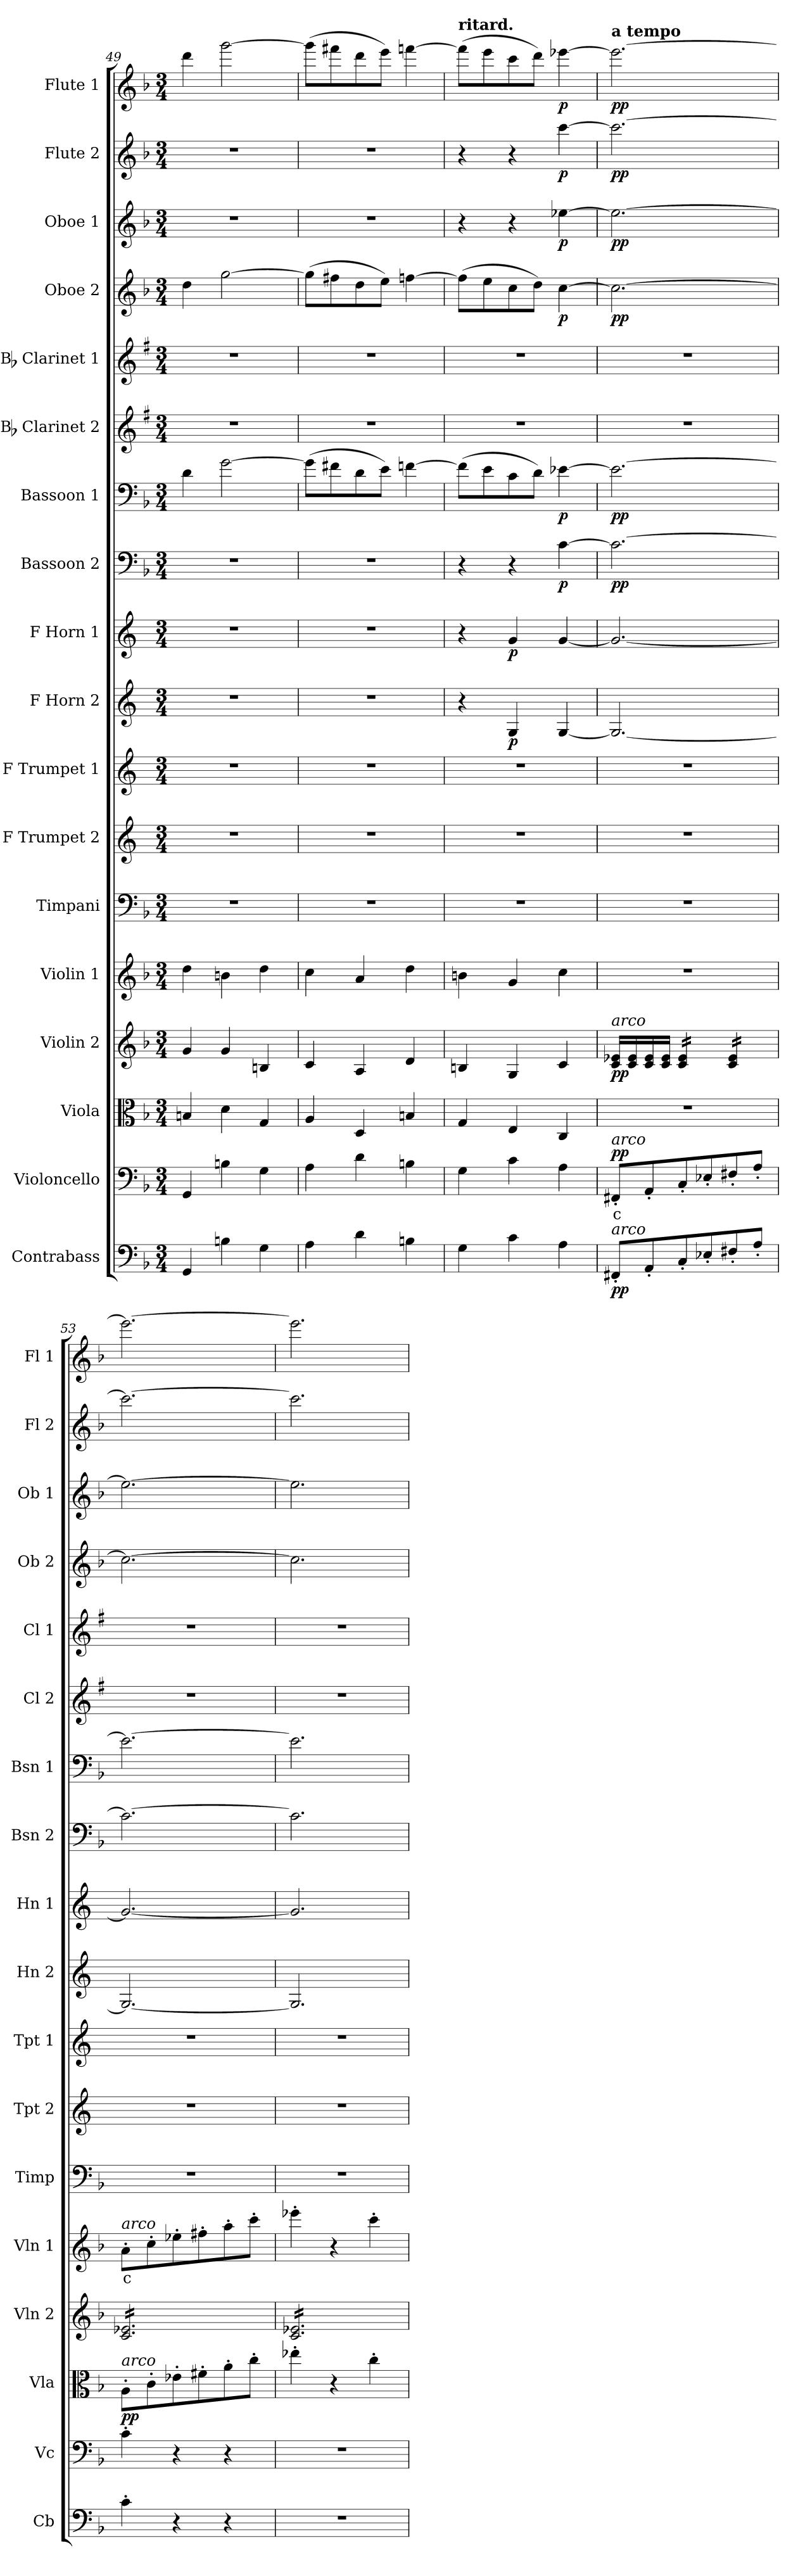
**kern	**dynam	**kern	**text	**dynam	**kern	**dynam	**kern	**dynam	**kern	**text	**kern	**kern	**kern	**kern	**dynam	**kern	**dynam	**kern	**dynam	**kern	**dynam	**kern	**kern	**kern	**dynam	**kern	**dynam	**kern	**dynam	**kern	**dynam
*part18	*part18	*part17	*part17	*part17	*part16	*part16	*part15	*part15	*part14	*part14	*part13	*part12	*part11	*part10	*part10	*part9	*part9	*part8	*part8	*part7	*part7	*part6	*part5	*part4	*part4	*part3	*part3	*part2	*part2	*part1	*part1
*staff18	*staff18	*staff17	*staff17	*staff17	*staff16	*staff16	*staff15	*staff15	*staff14	*staff14	*staff13	*staff12	*staff11	*staff10	*staff10	*staff9	*staff9	*staff8	*staff8	*staff7	*staff7	*staff6	*staff5	*staff4	*staff4	*staff3	*staff3	*staff2	*staff2	*staff1	*staff1
*I"Contrabass	*	*I"Violoncello	*	*	*I"Viola	*	*I"Violin 2	*	*I"Violin 1	*	*I"Timpani	*I"F Trumpet 2	*I"F Trumpet 1	*I"F Horn 2	*	*I"F Horn 1	*	*I"Bassoon 2	*	*I"Bassoon 1	*	*I"Bb Clarinet 2	*I"Bb Clarinet 1	*I"Oboe 2	*	*I"Oboe 1	*	*I"Flute 2	*	*I"Flute 1	*
*I'Cb	*	*I'Vc	*	*	*I'Vla	*	*I'Vln 2	*	*I'Vln 1	*	*I'Timp	*I'Tpt 2	*I'Tpt 1	*I'Hn 2	*	*I'Hn 1	*	*I'Bsn 2	*	*I'Bsn 1	*	*I'Cl 2	*I'Cl 1	*I'Ob 2	*	*I'Ob 1	*	*I'Fl 2	*	*I'Fl 1	*
*clefF4	*	*clefF4	*	*	*clefC3	*	*clefG2	*	*clefG2	*	*clefF4	*clefG2	*clefG2	*clefG2	*	*clefG2	*	*clefF4	*	*clefF4	*	*clefG2	*clefG2	*clefG2	*	*clefG2	*	*clefG2	*	*clefG2	*
*ITrd7c12	*	*	*	*	*	*	*	*	*	*	*	*ITrd-3c-5	*ITrd-3c-5	*ITrd4c7	*	*ITrd4c7	*	*	*	*	*	*ITrd1c2	*ITrd1c2	*	*	*	*	*	*	*	*
*k[b-]	*	*k[b-]	*	*	*k[b-]	*	*k[b-]	*	*k[b-]	*	*k[b-]	*k[b-]	*k[b-]	*k[b-]	*	*k[b-]	*	*k[b-]	*	*k[b-]	*	*k[b-]	*k[b-]	*k[b-]	*	*k[b-]	*	*k[b-]	*	*k[b-]	*
*M3/4	*	*M3/4	*	*	*M3/4	*	*M3/4	*	*M3/4	*	*M3/4	*M3/4	*M3/4	*M3/4	*	*M3/4	*	*M3/4	*	*M3/4	*	*M3/4	*M3/4	*M3/4	*	*M3/4	*	*M3/4	*	*M3/4	*
=49	=49	=49	=49	=49	=49	=49	=49	=49	=49	=49	=49	=49	=49	=49	=49	=49	=49	=49	=49	=49	=49	=49	=49	=49	=49	=49	=49	=49	=49	=49	=49
4GGG/	.	4GG/	.	.	4Bn/	.	4g/	.	4dd\	.	2.r	2.r	2.r	2.r	.	2.r	.	2.r	.	4d\	.	2.r	2.r	4dd\	.	2.r	.	2.r	.	4ddd\	.
4BBn\	.	4Bn\	.	.	4d\	.	4g/	.	4bn\	.	.	.	.	.	.	.	.	.	.	[2g\	.	.	.	[2gg\	.	.	.	.	.	[2ggg\	.
4GG\	.	4G\	.	.	4G/	.	4Bn/	.	4dd\	.	.	.	.	.	.	.	.	.	.	.	.	.	.	.	.	.	.	.	.	.	.
=50	=50	=50	=50	=50	=50	=50	=50	=50	=50	=50	=50	=50	=50	=50	=50	=50	=50	=50	=50	=50	=50	=50	=50	=50	=50	=50	=50	=50	=50	=50	=50
4AA\	.	4A\	.	.	4A/	.	4c/	.	4cc\	.	2.r	2.r	2.r	2.r	.	2.r	.	2.r	.	(8g\L]	.	2.r	2.r	(8gg\L]	.	2.r	.	2.r	.	(8ggg\L]	.
.	.	.	.	.	.	.	.	.	.	.	.	.	.	.	.	.	.	.	.	8f#X\	.	.	.	8ff#X\	.	.	.	.	.	8fff#X\	.
4D\	.	4d\	.	.	4D/	.	4A/	.	4a/	.	.	.	.	.	.	.	.	.	.	8d\	.	.	.	8dd\	.	.	.	.	.	8ddd\	.
.	.	.	.	.	.	.	.	.	.	.	.	.	.	.	.	.	.	.	.	8e\J)	.	.	.	8ee\J)	.	.	.	.	.	8eee\J)	.
4BBn\	.	4Bn\	.	.	4Bn/	.	4d/	.	4dd\	.	.	.	.	.	.	.	.	.	.	[4fn\	.	.	.	[4ffn\	.	.	.	.	.	[4fffn\	.
=51	=51	=51	=51	=51	=51	=51	=51	=51	=51	=51	=51	=51	=51	=51	=51	=51	=51	=51	=51	=51	=51	=51	=51	=51	=51	=51	=51	=51	=51	=51	=51
!	!	!	!	!	!	!	!	!	!	!	!	!	!	!	!	!	!	!	!	!	!	!	!	!	!	!	!	!	!	!LO:TX:a:B:t=ritard.	!
4GG\	.	4G\	.	.	4G/	.	4Bn/	.	4bn\	.	2.r	2.r	2.r	4r	.	4r	.	4r	.	(8f\L]	.	2.r	2.r	(8ff\L]	.	4r	.	4r	.	(8fff\L]	.
.	.	.	.	.	.	.	.	.	.	.	.	.	.	.	.	.	.	.	.	8e\	.	.	.	8ee\	.	.	.	.	.	8eee\	.
!	!	!	!	!	!	!	!	!	!	!	!	!	!	!	!LO:DY:b	!	!LO:DY:b	!	!	!	!	!	!	!	!	!	!	!	!	!	!
4C\	.	4c\	.	.	4E/	.	4G/	.	4g/	.	.	.	.	4C/	p	4c/	p	4r	.	8c\	.	.	.	8cc\	.	4r	.	4r	.	8ccc\	.
.	.	.	.	.	.	.	.	.	.	.	.	.	.	.	.	.	.	.	.	8d\J)	.	.	.	8dd\J)	.	.	.	.	.	8ddd\J)	.
!	!	!	!	!	!	!	!	!	!	!	!	!	!	!	!	!	!	!	!LO:DY:b	!	!LO:DY:b	!	!	!	!LO:DY:b	!	!LO:DY:b	!	!LO:DY:b	!	!LO:DY:b
4AA\	.	4A\	.	.	4C/	.	4c/	.	4cc\	.	.	.	.	[4C/	.	[4c/	.	[4c\	p	[4e-X\	p	.	.	[4cc\	p	[4ee-X\	p	[4ccc\	p	[4eee-X\	p
!!LO:PB:g=z
=52	=52	=52	=52	=52	=52	=52	=52	=52	=52	=52	=52	=52	=52	=52	=52	=52	=52	=52	=52	=52	=52	=52	=52	=52	=52	=52	=52	=52	=52	=52	=52
!	!	!	!	!	!	!	!	!	!	!	!	!	!	!	!	!	!	!	!	!	!	!	!	!	!	!	!	!	!	!LO:TX:a:B:t=a tempo	!
!	!	!	!	!	!	!	!LO:TX:i:t=arco	!	!	!	!	!	!	!	!	!	!	!	!	!	!	!	!	!	!	!	!	!	!	!	!
!	!	!LO:TX:a:i:t=arco	!	!	!	!	!	!	!	!	!	!	!	!	!	!	!	!	!	!	!	!	!	!	!	!	!	!	!	!	!
!LO:TX:a:i:t=arco	!	!	!	!	!	!	!	!	!	!	!	!	!	!	!	!	!	!	!	!	!	!	!	!	!	!	!	!	!	!	!
!	!LO:DY:b	!	!LO:LY:b:color=#FF0000	!LO:DY:b	!	!	!	!LO:DY:b	!	!	!	!	!	!	!	!	!	!	!LO:DY:b	!	!LO:DY:b	!	!	!	!LO:DY:b	!	!LO:DY:b	!	!LO:DY:b	!	!LO:DY:b
8FFF#X'/L	pp	8FF#X'/L	c	pp	2.r	.	16c/ 16e-X/LL	pp	2.r	.	2.r	2.r	2.r	2.C/_	.	2.c/_	.	2.c\_	pp	2.e-\_	pp	2.r	2.r	2.cc\_	pp	2.ee-\_	pp	2.ccc\_	pp	2.eee-\_	pp
.	.	.	.	.	.	.	16c/ 16e-/	.	.	.	.	.	.	.	.	.	.	.	.	.	.	.	.	.	.	.	.	.	.	.	.
8AAA'/	.	8AA'/	.	.	.	.	16c/ 16e-/	.	.	.	.	.	.	.	.	.	.	.	.	.	.	.	.	.	.	.	.	.	.	.	.
.	.	.	.	.	.	.	16c/ 16e-/JJ	.	.	.	.	.	.	.	.	.	.	.	.	.	.	.	.	.	.	.	.	.	.	.	.
*	*	*	*	*	*	*	*tremolo	*	*	*	*	*	*	*	*	*	*	*	*	*	*	*	*	*	*	*	*	*	*	*	*
8CC'/	.	8C'/	.	.	.	.	16c/ 16e-/LL	.	.	.	.	.	.	.	.	.	.	.	.	.	.	.	.	.	.	.	.	.	.	.	.
.	.	.	.	.	.	.	16c/ 16e-/	.	.	.	.	.	.	.	.	.	.	.	.	.	.	.	.	.	.	.	.	.	.	.	.
8EE-X'/	.	8E-X'/	.	.	.	.	16c/ 16e-/	.	.	.	.	.	.	.	.	.	.	.	.	.	.	.	.	.	.	.	.	.	.	.	.
.	.	.	.	.	.	.	16c/ 16e-/JJ	.	.	.	.	.	.	.	.	.	.	.	.	.	.	.	.	.	.	.	.	.	.	.	.
8FF#X'/	.	8F#X'/	.	.	.	.	16c/ 16e-/LL	.	.	.	.	.	.	.	.	.	.	.	.	.	.	.	.	.	.	.	.	.	.	.	.
.	.	.	.	.	.	.	16c/ 16e-/	.	.	.	.	.	.	.	.	.	.	.	.	.	.	.	.	.	.	.	.	.	.	.	.
8AA'/J	.	8A'/J	.	.	.	.	16c/ 16e-/	.	.	.	.	.	.	.	.	.	.	.	.	.	.	.	.	.	.	.	.	.	.	.	.
.	.	.	.	.	.	.	16c/ 16e-/JJ	.	.	.	.	.	.	.	.	.	.	.	.	.	.	.	.	.	.	.	.	.	.	.	.
=53	=53	=53	=53	=53	=53	=53	=53	=53	=53	=53	=53	=53	=53	=53	=53	=53	=53	=53	=53	=53	=53	=53	=53	=53	=53	=53	=53	=53	=53	=53	=53
!	!	!	!	!	!	!	!	!	!LO:TX:a:i:t=arco	!	!	!	!	!	!	!	!	!	!	!	!	!	!	!	!	!	!	!	!	!	!
!	!	!	!	!	!LO:TX:i:t=arco	!	!	!	!	!	!	!	!	!	!	!	!	!	!	!	!	!	!	!	!	!	!	!	!	!	!
!	!	!	!	!	!	!LO:DY:b	!	!	!	!LO:LY:b:color=#FF0000	!	!	!	!	!	!	!	!	!	!	!	!	!	!	!	!	!	!	!	!	!
4C'\	.	4c'\	.	.	8A'\L	pp	16c/ 16e-X/LL	.	8a'\L	c	2.r	2.r	2.r	2.C/_	.	2.c/_	.	2.c\_	.	2.e-\_	.	2.r	2.r	2.cc\_	.	2.ee-\_	.	2.ccc\_	.	2.eee-\_	.
.	.	.	.	.	.	.	16c/ 16e-X/	.	.	.	.	.	.	.	.	.	.	.	.	.	.	.	.	.	.	.	.	.	.	.	.
.	.	.	.	.	8c'\	.	16c/ 16e-X/	.	8cc'\	.	.	.	.	.	.	.	.	.	.	.	.	.	.	.	.	.	.	.	.	.	.
.	.	.	.	.	.	.	16c/ 16e-X/	.	.	.	.	.	.	.	.	.	.	.	.	.	.	.	.	.	.	.	.	.	.	.	.
4r	.	4r	.	.	8e-X'\	.	16c/ 16e-X/	.	8ee-X'\	.	.	.	.	.	.	.	.	.	.	.	.	.	.	.	.	.	.	.	.	.	.
.	.	.	.	.	.	.	16c/ 16e-X/	.	.	.	.	.	.	.	.	.	.	.	.	.	.	.	.	.	.	.	.	.	.	.	.
.	.	.	.	.	8f#X'\	.	16c/ 16e-X/	.	8ff#X'\	.	.	.	.	.	.	.	.	.	.	.	.	.	.	.	.	.	.	.	.	.	.
.	.	.	.	.	.	.	16c/ 16e-X/	.	.	.	.	.	.	.	.	.	.	.	.	.	.	.	.	.	.	.	.	.	.	.	.
4r	.	4r	.	.	8a'\	.	16c/ 16e-X/	.	8aa'\	.	.	.	.	.	.	.	.	.	.	.	.	.	.	.	.	.	.	.	.	.	.
.	.	.	.	.	.	.	16c/ 16e-X/	.	.	.	.	.	.	.	.	.	.	.	.	.	.	.	.	.	.	.	.	.	.	.	.
.	.	.	.	.	8cc'\J	.	16c/ 16e-X/	.	8ccc'\J	.	.	.	.	.	.	.	.	.	.	.	.	.	.	.	.	.	.	.	.	.	.
.	.	.	.	.	.	.	16c/ 16e-X/JJ	.	.	.	.	.	.	.	.	.	.	.	.	.	.	.	.	.	.	.	.	.	.	.	.
=54	=54	=54	=54	=54	=54	=54	=54	=54	=54	=54	=54	=54	=54	=54	=54	=54	=54	=54	=54	=54	=54	=54	=54	=54	=54	=54	=54	=54	=54	=54	=54
2.r	.	2.r	.	.	4ee-X'\	.	16c/ 16e-X/LL	.	4eee-X'\	.	2.r	2.r	2.r	2.C/]	.	2.c/]	.	2.c\]	.	2.e-\]	.	2.r	2.r	2.cc\]	.	2.ee-\]	.	2.ccc\]	.	2.eee-\]	.
.	.	.	.	.	.	.	16c/ 16e-X/	.	.	.	.	.	.	.	.	.	.	.	.	.	.	.	.	.	.	.	.	.	.	.	.
.	.	.	.	.	.	.	16c/ 16e-X/	.	.	.	.	.	.	.	.	.	.	.	.	.	.	.	.	.	.	.	.	.	.	.	.
.	.	.	.	.	.	.	16c/ 16e-X/	.	.	.	.	.	.	.	.	.	.	.	.	.	.	.	.	.	.	.	.	.	.	.	.
.	.	.	.	.	4r	.	16c/ 16e-X/	.	4r	.	.	.	.	.	.	.	.	.	.	.	.	.	.	.	.	.	.	.	.	.	.
.	.	.	.	.	.	.	16c/ 16e-X/	.	.	.	.	.	.	.	.	.	.	.	.	.	.	.	.	.	.	.	.	.	.	.	.
.	.	.	.	.	.	.	16c/ 16e-X/	.	.	.	.	.	.	.	.	.	.	.	.	.	.	.	.	.	.	.	.	.	.	.	.
.	.	.	.	.	.	.	16c/ 16e-X/	.	.	.	.	.	.	.	.	.	.	.	.	.	.	.	.	.	.	.	.	.	.	.	.
.	.	.	.	.	4cc'\	.	16c/ 16e-X/	.	4ccc'\	.	.	.	.	.	.	.	.	.	.	.	.	.	.	.	.	.	.	.	.	.	.
.	.	.	.	.	.	.	16c/ 16e-X/	.	.	.	.	.	.	.	.	.	.	.	.	.	.	.	.	.	.	.	.	.	.	.	.
.	.	.	.	.	.	.	16c/ 16e-X/	.	.	.	.	.	.	.	.	.	.	.	.	.	.	.	.	.	.	.	.	.	.	.	.
.	.	.	.	.	.	.	16c/ 16e-X/JJ	.	.	.	.	.	.	.	.	.	.	.	.	.	.	.	.	.	.	.	.	.	.	.	.
*	*	*	*	*	*	*	*Xtremolo	*	*	*	*	*	*	*	*	*	*	*	*	*	*	*	*	*	*	*	*	*	*	*	*
=	=	=	=	=	=	=	=	=	=	=	=	=	=	=	=	=	=	=	=	=	=	=	=	=	=	=	=	=	=	=	=
*-	*-	*-	*-	*-	*-	*-	*-	*-	*-	*-	*-	*-	*-	*-	*-	*-	*-	*-	*-	*-	*-	*-	*-	*-	*-	*-	*-	*-	*-	*-	*-
